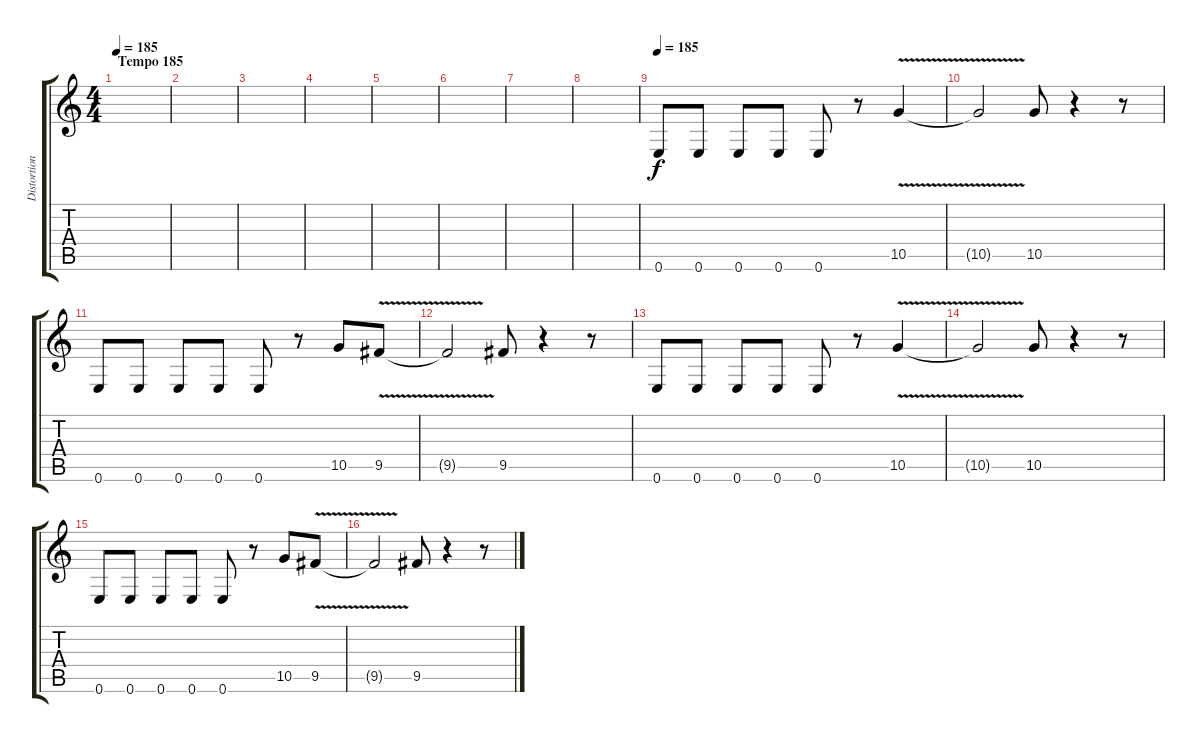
\track ("Distortion guitar V" "Distortion") {instrument distortionguitar}
\staff {score tabs}
\tuning (E4 B3 G3 D3 A2 E2) {hide}
\ts (4 4)
\section ("" "Tempo 185")
\tempo 185
\clef g2
\ks c
|
|
|
|
|
|
|
|
\tempo 185
0.6.8 0.6.8 0.6.8 0.6.8 0.6.8 r.8 10.5{v}.4 |
10.5{t}.2 10.5.8 r.4 r.8 |
0.6.8 0.6.8 0.6.8 0.6.8 0.6.8 r.8 10.5.8 9.5{v}.8 |
9.5{t}.2 9.5.8 r.4 r.8 |
0.6.8 0.6.8 0.6.8 0.6.8 0.6.8 r.8 10.5{v}.4 |
10.5{t}.2 10.5.8 r.4 r.8 |
0.6.8 0.6.8 0.6.8 0.6.8 0.6.8 r.8 10.5.8 9.5{v}.8 |
9.5{t}.2 9.5.8 r.4 r.8
